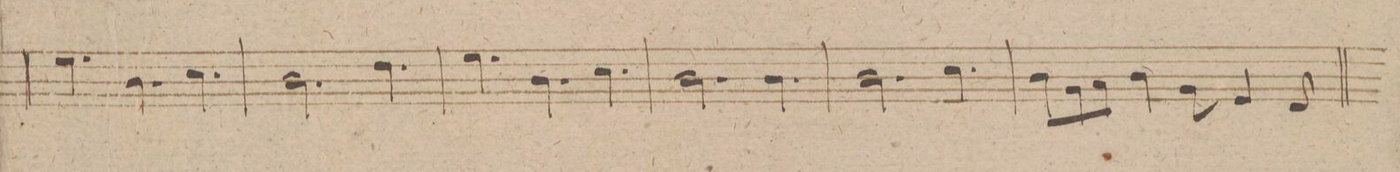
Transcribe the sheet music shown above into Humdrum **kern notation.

**kern	**dynam
*I"Clarinetto 2do in A.	*
*clefG2	*
*k[f#]	*
*M9/8	*
4.cc\	.
4.g\	.
4.a\	.
=13	=13
2.g\	.
4.b\	.
=14	=14
4.cc\	.
4.g\	.
4.a\	.
=15	=15
2.g\	.
4.g\	.
=16	=16
2.g\	.
4.a\	.
=17	=17
8g\L	.
8e\	.
8f#\J	.
4g\	.
8e\	.
4c/	.
8B/	.
=18	=18
*-	*-
